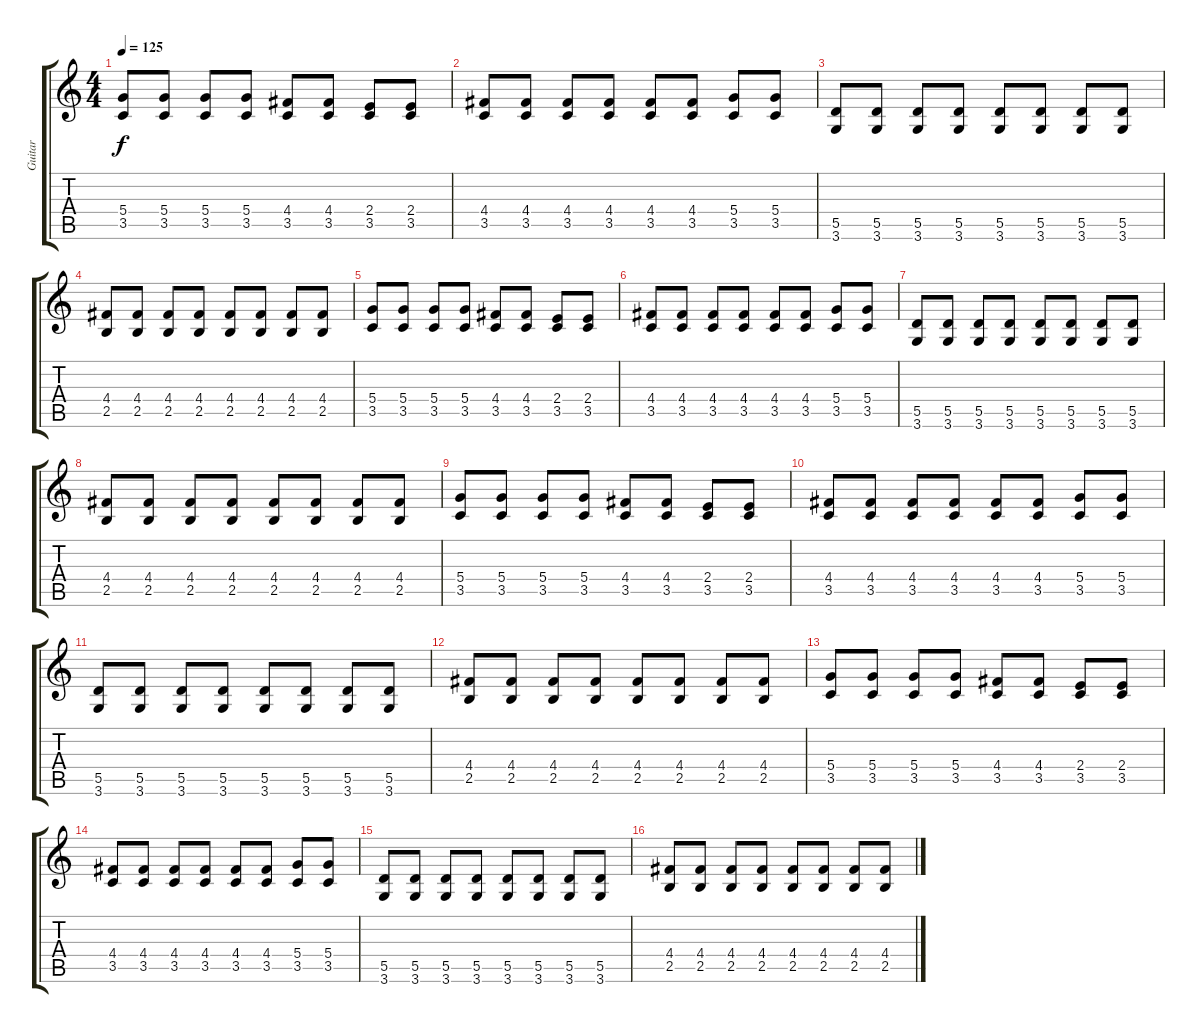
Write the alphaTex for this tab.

\track ("Guitar" "Guitar") {instrument distortionguitar}
\staff {score tabs}
\tuning (E4 B3 G3 D3 A2 E2) {hide}
\ts (4 4)
\tempo 125
\clef g2
\ks c
(5.4 3.5).8{dy f} (5.4 3.5).8 (5.4 3.5).8 (5.4 3.5).8 (4.4 3.5).8 (4.4 3.5).8 (2.4 3.5).8 (2.4 3.5).8 |
(4.4 3.5).8 (4.4 3.5).8 (4.4 3.5).8 (4.4 3.5).8 (4.4 3.5).8 (4.4 3.5).8 (5.4 3.5).8 (5.4 3.5).8 |
(5.5 3.6).8 (5.5 3.6).8 (5.5 3.6).8 (5.5 3.6).8 (5.5 3.6).8 (5.5 3.6).8 (5.5 3.6).8 (5.5 3.6).8 |
(4.4 2.5).8 (4.4 2.5).8 (4.4 2.5).8 (4.4 2.5).8 (4.4 2.5).8 (4.4 2.5).8 (4.4 2.5).8 (4.4 2.5).8 |
(5.4 3.5).8 (5.4 3.5).8 (5.4 3.5).8 (5.4 3.5).8 (4.4 3.5).8 (4.4 3.5).8 (2.4 3.5).8 (2.4 3.5).8 |
(4.4 3.5).8 (4.4 3.5).8 (4.4 3.5).8 (4.4 3.5).8 (4.4 3.5).8 (4.4 3.5).8 (5.4 3.5).8 (5.4 3.5).8 |
(5.5 3.6).8 (5.5 3.6).8 (5.5 3.6).8 (5.5 3.6).8 (5.5 3.6).8 (5.5 3.6).8 (5.5 3.6).8 (5.5 3.6).8 |
(4.4 2.5).8 (4.4 2.5).8 (4.4 2.5).8 (4.4 2.5).8 (4.4 2.5).8 (4.4 2.5).8 (4.4 2.5).8 (4.4 2.5).8 |
(5.4 3.5).8 (5.4 3.5).8 (5.4 3.5).8 (5.4 3.5).8 (4.4 3.5).8 (4.4 3.5).8 (2.4 3.5).8 (2.4 3.5).8 |
(4.4 3.5).8 (4.4 3.5).8 (4.4 3.5).8 (4.4 3.5).8 (4.4 3.5).8 (4.4 3.5).8 (5.4 3.5).8 (5.4 3.5).8 |
(5.5 3.6).8 (5.5 3.6).8 (5.5 3.6).8 (5.5 3.6).8 (5.5 3.6).8 (5.5 3.6).8 (5.5 3.6).8 (5.5 3.6).8 |
(4.4 2.5).8 (4.4 2.5).8 (4.4 2.5).8 (4.4 2.5).8 (4.4 2.5).8 (4.4 2.5).8 (4.4 2.5).8 (4.4 2.5).8 |
(5.4 3.5).8 (5.4 3.5).8 (5.4 3.5).8 (5.4 3.5).8 (4.4 3.5).8 (4.4 3.5).8 (2.4 3.5).8 (2.4 3.5).8 |
(4.4 3.5).8 (4.4 3.5).8 (4.4 3.5).8 (4.4 3.5).8 (4.4 3.5).8 (4.4 3.5).8 (5.4 3.5).8 (5.4 3.5).8 |
(5.5 3.6).8 (5.5 3.6).8 (5.5 3.6).8 (5.5 3.6).8 (5.5 3.6).8 (5.5 3.6).8 (5.5 3.6).8 (5.5 3.6).8 |
(4.4 2.5).8 (4.4 2.5).8 (4.4 2.5).8 (4.4 2.5).8 (4.4 2.5).8 (4.4 2.5).8 (4.4 2.5).8 (4.4 2.5).8
